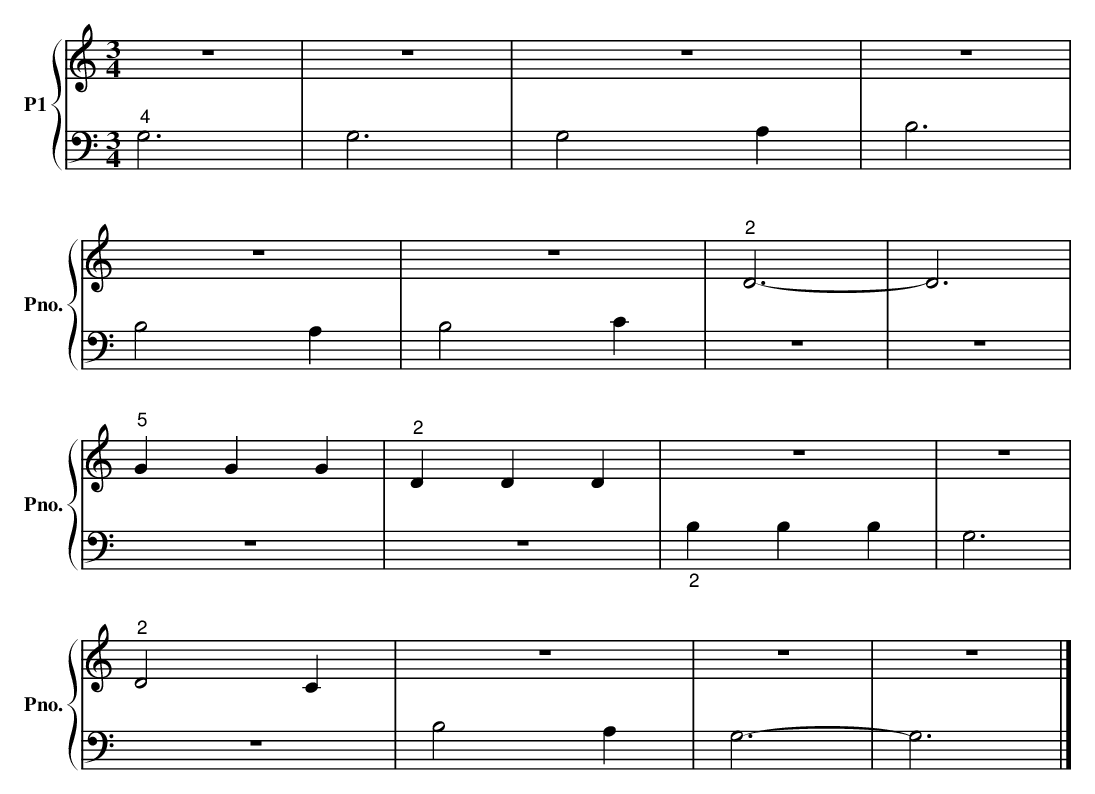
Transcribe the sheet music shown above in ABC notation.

X:1
T:划呀划
%%score { 1 | 2 }
L:1/4
M:3/4
K:C
V:1 treble nm="P1" snm="Pno."
V:2 bass
V:1
 z3 | z3 | z3 | z3 |$ z3 | z3 |"^2" D3- | D3 |$"^5" G G G |"^2" D D D | z3 | z3 |$"^2" D2 C | z3 | %14
 z3 | z3 |] %16
V:2
"^4" G,3 | G,3 | G,2 A, | B,3 |$ B,2 A, | B,2 C | z3 | z3 |$ z3 | z3 |"_2" B, B, B, | G,3 |$ z3 | %13
 B,2 A, | G,3- | G,3 |] %16
